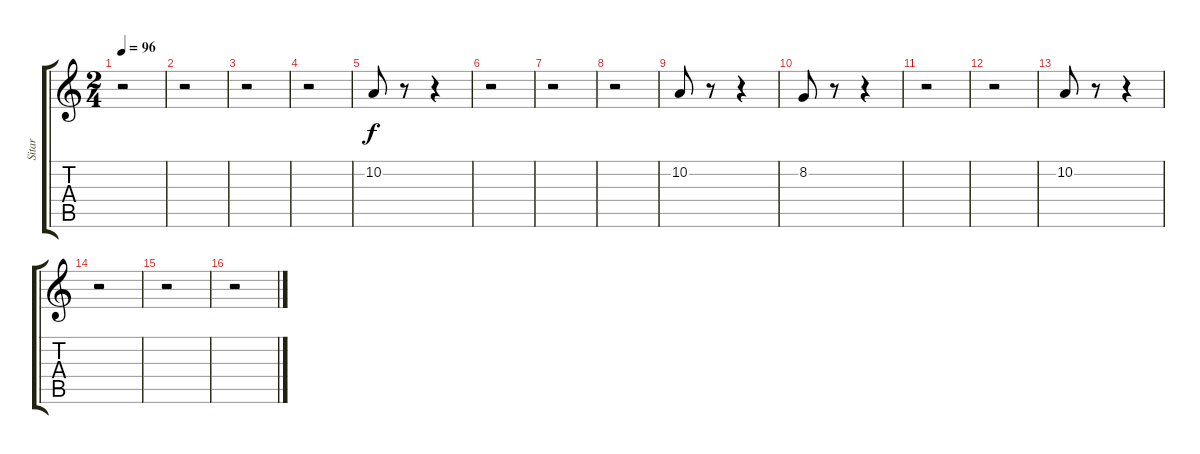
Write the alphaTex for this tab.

\track ("Sitar" "Sitar") {instrument sitar}
\staff {score tabs}
\tuning (E4 B3 G3 D3 A2 E2) {hide}
\ts (2 4)
\tempo 96
\clef g2
\ks c
r.2{dy f} |
r.2 |
r.2 |
r.2 |
10.2.8 r.8 r.4 |
r.2 |
r.2 |
r.2 |
10.2.8 r.8 r.4 |
8.2.8 r.8 r.4 |
r.2 |
r.2 |
10.2.8 r.8 r.4 |
r.2 |
r.2 |
r.2
